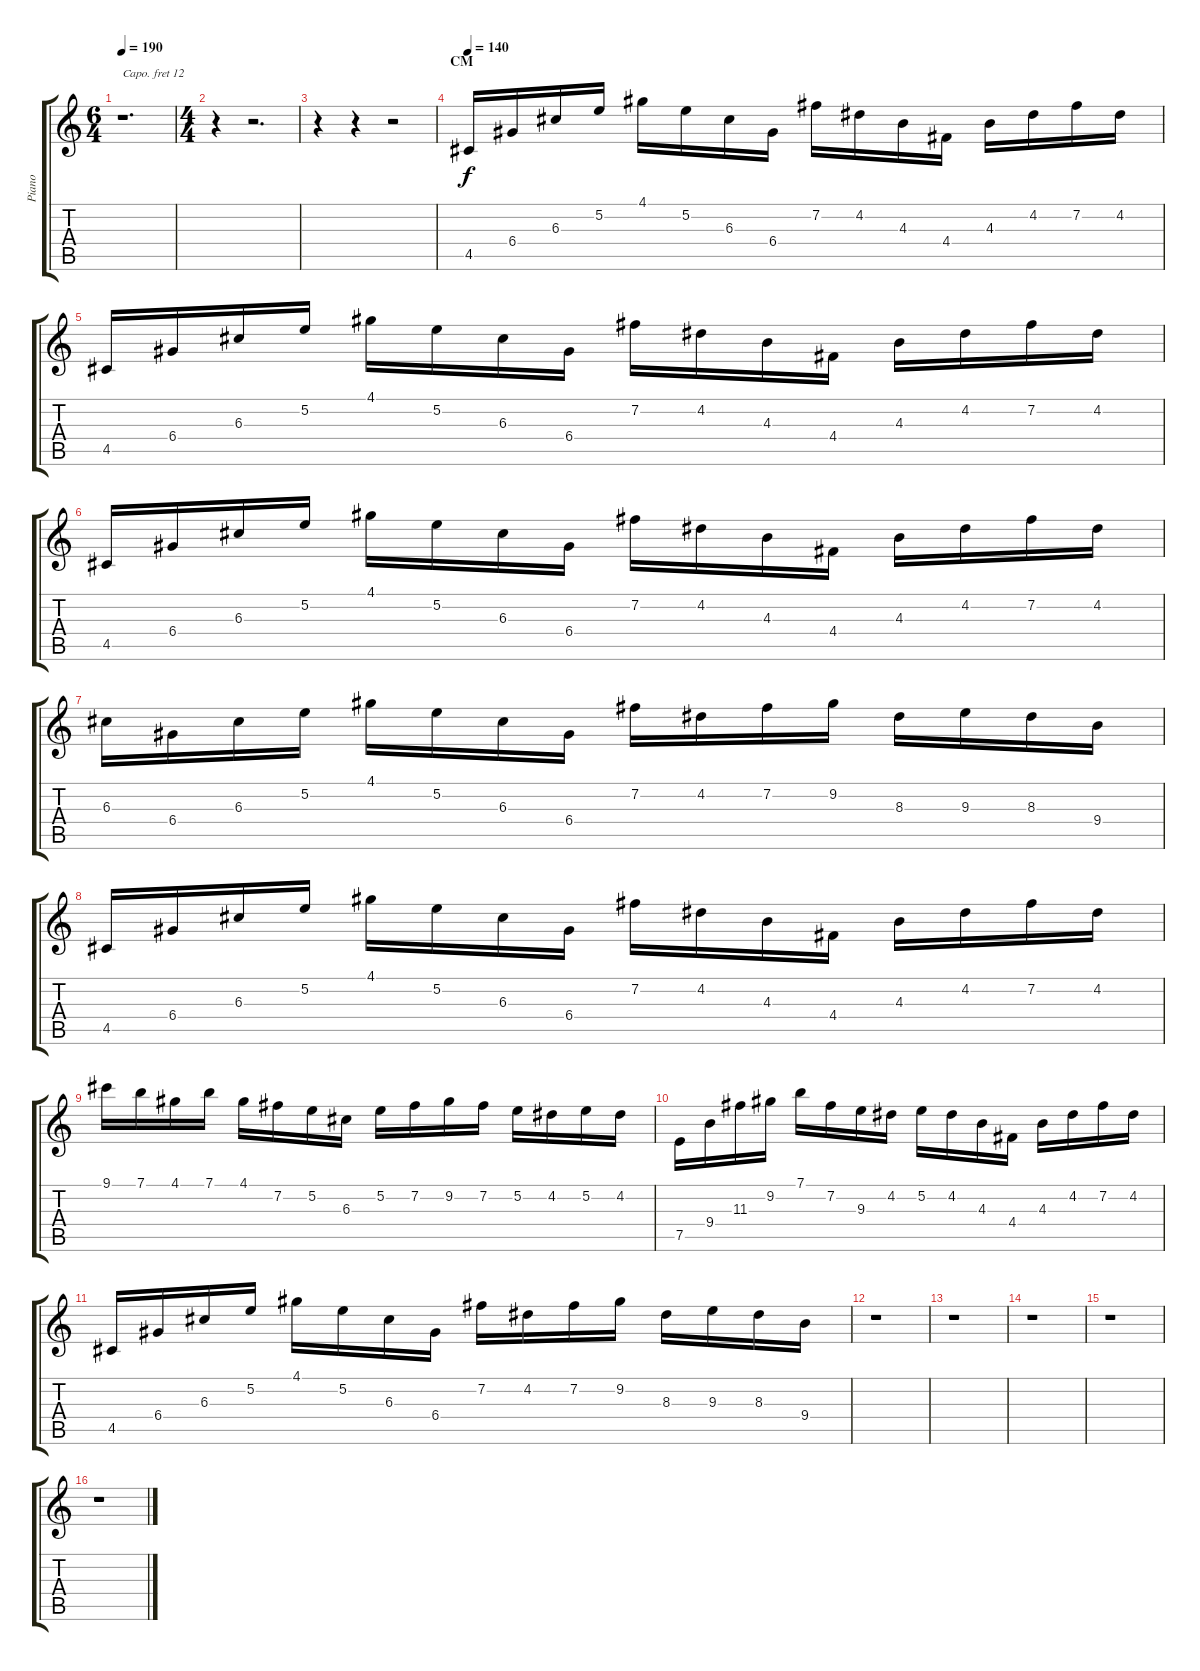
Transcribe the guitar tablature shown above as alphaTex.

\track ("Piano" "Piano") {instrument electricgrandpiano}
\staff {score tabs}
\capo 12
\tuning (E4 B3 G3 D3 A2 E2) {hide}
\ts (6 4)
\tempo 190
\clef g2
\ks c
r.1{d dy f} |
\ts (4 4)
r.4 r.2{d} |
r.4 r.4 r.2 |
\section ("" "CM")
\tempo 140
4.5.16 6.4.16 6.3.16 5.2.16 4.1.16 5.2.16 6.3.16 6.4.16 7.2.16 4.2.16 4.3.16 4.4.16 4.3.16 4.2.16 7.2.16 4.2.16 |
4.5.16 6.4.16 6.3.16 5.2.16 4.1.16 5.2.16 6.3.16 6.4.16 7.2.16 4.2.16 4.3.16 4.4.16 4.3.16 4.2.16 7.2.16 4.2.16 |
4.5.16 6.4.16 6.3.16 5.2.16 4.1.16 5.2.16 6.3.16 6.4.16 7.2.16 4.2.16 4.3.16 4.4.16 4.3.16 4.2.16 7.2.16 4.2.16 |
6.3.16 6.4.16 6.3.16 5.2.16 4.1.16 5.2.16 6.3.16 6.4.16 7.2.16 4.2.16 7.2.16 9.2.16 8.3.16 9.3.16 8.3.16 9.4.16 |
4.5.16 6.4.16 6.3.16 5.2.16 4.1.16 5.2.16 6.3.16 6.4.16 7.2.16 4.2.16 4.3.16 4.4.16 4.3.16 4.2.16 7.2.16 4.2.16 |
9.1.16 7.1.16 4.1.16 7.1.16 4.1.16 7.2.16 5.2.16 6.3.16 5.2.16 7.2.16 9.2.16 7.2.16 5.2.16 4.2.16 5.2.16 4.2.16 |
7.5.16 9.4.16 11.3.16 9.2.16 7.1.16 7.2.16 9.3.16 4.2.16 5.2.16 4.2.16 4.3.16 4.4.16 4.3.16 4.2.16 7.2.16 4.2.16 |
4.5.16 6.4.16 6.3.16 5.2.16 4.1.16 5.2.16 6.3.16 6.4.16 7.2.16 4.2.16 7.2.16 9.2.16 8.3.16 9.3.16 8.3.16 9.4.16 |
r.1 |
r.1 |
r.1 |
r.1 |
r.1
